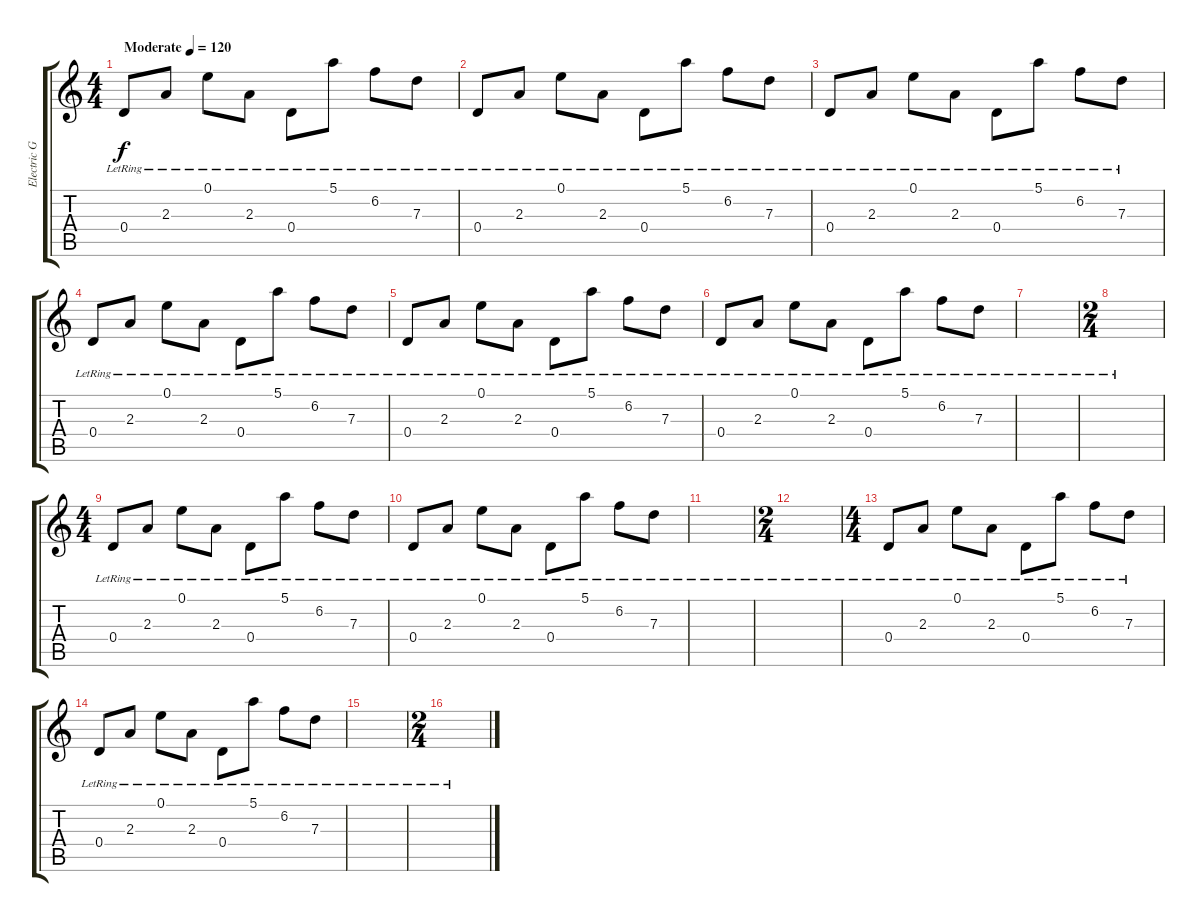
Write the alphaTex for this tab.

\track ("Electric Guitar" "Electric G") {instrument electricguitarclean}
\staff {score tabs}
\tuning (E4 B3 G3 D3 A2 E2) {hide}
\ts (4 4)
\tempo (120 "Moderate")
\clef g2
\ks c
0.4{lr}.8{dy f instrument electricguitarclean} 2.3{lr}.8 0.1{lr}.8 2.3{lr}.8 0.4{lr}.8 5.1{lr}.8 6.2{lr}.8 7.3{lr}.8 |
0.4{lr}.8 2.3{lr}.8 0.1{lr}.8 2.3{lr}.8 0.4{lr}.8 5.1{lr}.8 6.2{lr}.8 7.3{lr}.8 |
0.4{lr}.8 2.3{lr}.8 0.1{lr}.8 2.3{lr}.8 0.4{lr}.8 5.1{lr}.8 6.2{lr}.8 7.3{lr}.8 |
0.4{lr}.8 2.3{lr}.8 0.1{lr}.8 2.3{lr}.8 0.4{lr}.8 5.1{lr}.8 6.2{lr}.8 7.3{lr}.8 |
0.4{lr}.8 2.3{lr}.8 0.1{lr}.8 2.3{lr}.8 0.4{lr}.8 5.1{lr}.8 6.2{lr}.8 7.3{lr}.8 |
0.4{lr}.8 2.3{lr}.8 0.1{lr}.8 2.3{lr}.8 0.4{lr}.8 5.1{lr}.8 6.2{lr}.8 7.3{lr}.8 |
|
\ts (2 4)
|
\ts (4 4)
0.4{lr}.8 2.3{lr}.8 0.1{lr}.8 2.3{lr}.8 0.4{lr}.8 5.1{lr}.8 6.2{lr}.8 7.3{lr}.8 |
0.4{lr}.8 2.3{lr}.8 0.1{lr}.8 2.3{lr}.8 0.4{lr}.8 5.1{lr}.8 6.2{lr}.8 7.3{lr}.8 |
|
\ts (2 4)
|
\ts (4 4)
0.4{lr}.8 2.3{lr}.8 0.1{lr}.8 2.3{lr}.8 0.4{lr}.8 5.1{lr}.8 6.2{lr}.8 7.3{lr}.8 |
0.4{lr}.8 2.3{lr}.8 0.1{lr}.8 2.3{lr}.8 0.4{lr}.8 5.1{lr}.8 6.2{lr}.8 7.3{lr}.8 |
|
\ts (2 4)
